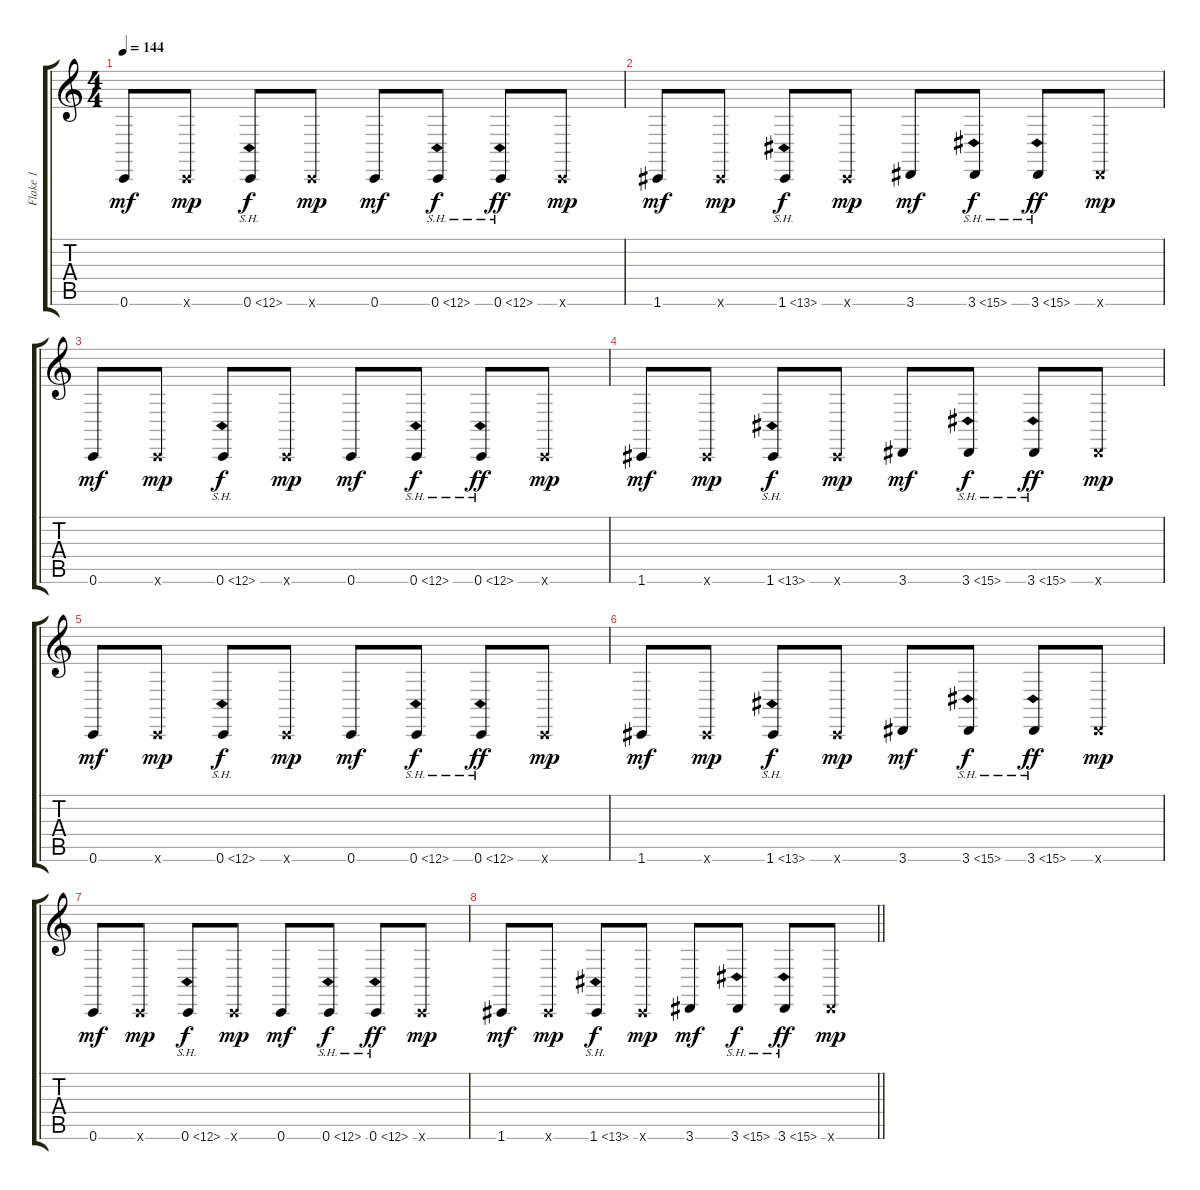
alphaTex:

\track ("Flake 1" "Flake 1") {instrument lead8bassandlead}
\staff {score tabs}
\tuning (D4 A3 F3 C3 G2 C2) {hide}
\ts (4 4)
\tempo 144
\clef g2
\ks c
0.6.8{dy mf} 0.6{x}.8{dy mp} 0.6{sh 12}.8{dy f} 0.6{x}.8{dy mp} 0.6.8{dy mf} 0.6{sh 12}.8{dy f} 0.6{sh 12}.8{dy ff} 0.6{x}.8{dy mp} |
1.6.8{dy mf} 1.6{x}.8{dy mp} 1.6{sh 12}.8{dy f} 1.6{x}.8{dy mp} 3.6.8{dy mf} 3.6{sh 12}.8{dy f} 3.6{sh 12}.8{dy ff} 3.6{x}.8{dy mp} |
0.6.8{dy mf} 0.6{x}.8{dy mp} 0.6{sh 12}.8{dy f} 0.6{x}.8{dy mp} 0.6.8{dy mf} 0.6{sh 12}.8{dy f} 0.6{sh 12}.8{dy ff} 0.6{x}.8{dy mp} |
1.6.8{dy mf} 1.6{x}.8{dy mp} 1.6{sh 12}.8{dy f} 1.6{x}.8{dy mp} 3.6.8{dy mf} 3.6{sh 12}.8{dy f} 3.6{sh 12}.8{dy ff} 3.6{x}.8{dy mp} |
0.6.8{dy mf} 0.6{x}.8{dy mp} 0.6{sh 12}.8{dy f} 0.6{x}.8{dy mp} 0.6.8{dy mf} 0.6{sh 12}.8{dy f} 0.6{sh 12}.8{dy ff} 0.6{x}.8{dy mp} |
1.6.8{dy mf} 1.6{x}.8{dy mp} 1.6{sh 12}.8{dy f} 1.6{x}.8{dy mp} 3.6.8{dy mf} 3.6{sh 12}.8{dy f} 3.6{sh 12}.8{dy ff} 3.6{x}.8{dy mp} |
0.6.8{dy mf} 0.6{x}.8{dy mp} 0.6{sh 12}.8{dy f} 0.6{x}.8{dy mp} 0.6.8{dy mf} 0.6{sh 12}.8{dy f} 0.6{sh 12}.8{dy ff} 0.6{x}.8{dy mp} |
\barLineRight lightlight
1.6.8{dy mf} 1.6{x}.8{dy mp} 1.6{sh 12}.8{dy f} 1.6{x}.8{dy mp} 3.6.8{dy mf} 3.6{sh 12}.8{dy f} 3.6{sh 12}.8{dy ff} 3.6{x}.8{dy mp}
